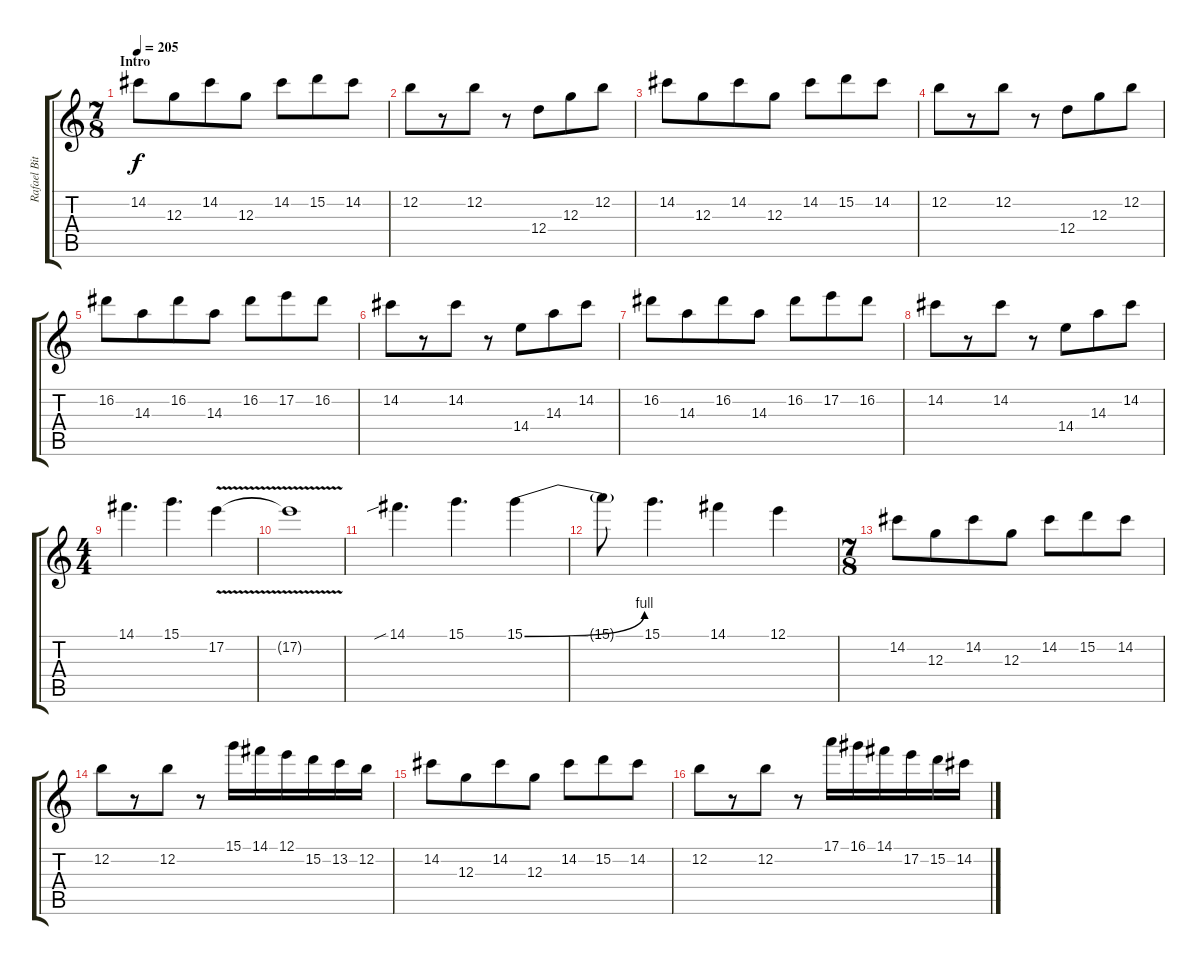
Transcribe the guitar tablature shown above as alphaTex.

\track ("Rafael Bittencourt (Solo)" "Rafael Bit") {instrument distortionguitar}
\staff {score tabs}
\tuning (E4 B3 G3 D3 A2 E2) {hide}
\ts (7 8)
\section ("" "Intro")
\tempo 205
\clef g2
\ks c
14.2.8{dy f instrument distortionguitar} 12.3.8 14.2.8 12.3.8 14.2.8 15.2.8 14.2.8 |
12.2.8 r.8 12.2.8 r.8 12.4.8 12.3.8 12.2.8 |
14.2.8 12.3.8 14.2.8 12.3.8 14.2.8 15.2.8 14.2.8 |
12.2.8 r.8 12.2.8 r.8 12.4.8 12.3.8 12.2.8 |
16.2.8 14.3.8 16.2.8 14.3.8 16.2.8 17.2.8 16.2.8 |
14.2.8 r.8 14.2.8 r.8 14.4.8 14.3.8 14.2.8 |
16.2.8 14.3.8 16.2.8 14.3.8 16.2.8 17.2.8 16.2.8 |
14.2.8 r.8 14.2.8 r.8 14.4.8 14.3.8 14.2.8 |
\ts (4 4)
14.1.4{d} 15.1.4{d} 17.2{v}.4 |
17.2{t}.1 |
14.1{sib}.4{d} 15.1.4{d} 15.1{be (bend 0 0 60 4)}.4 |
15.1{t}.8 15.1.4{d} 14.1.4 12.1.4 |
\ts (7 8)
14.2.8 12.3.8 14.2.8 12.3.8 14.2.8 15.2.8 14.2.8 |
12.2.8 r.8 12.2.8 r.8 15.1.16 14.1.16 12.1.16 15.2.16 13.2.16 12.2.16 |
14.2.8 12.3.8 14.2.8 12.3.8 14.2.8 15.2.8 14.2.8 |
12.2.8 r.8 12.2.8 r.8 17.1.16 16.1.16 14.1.16 17.2.16 15.2.16 14.2.16
